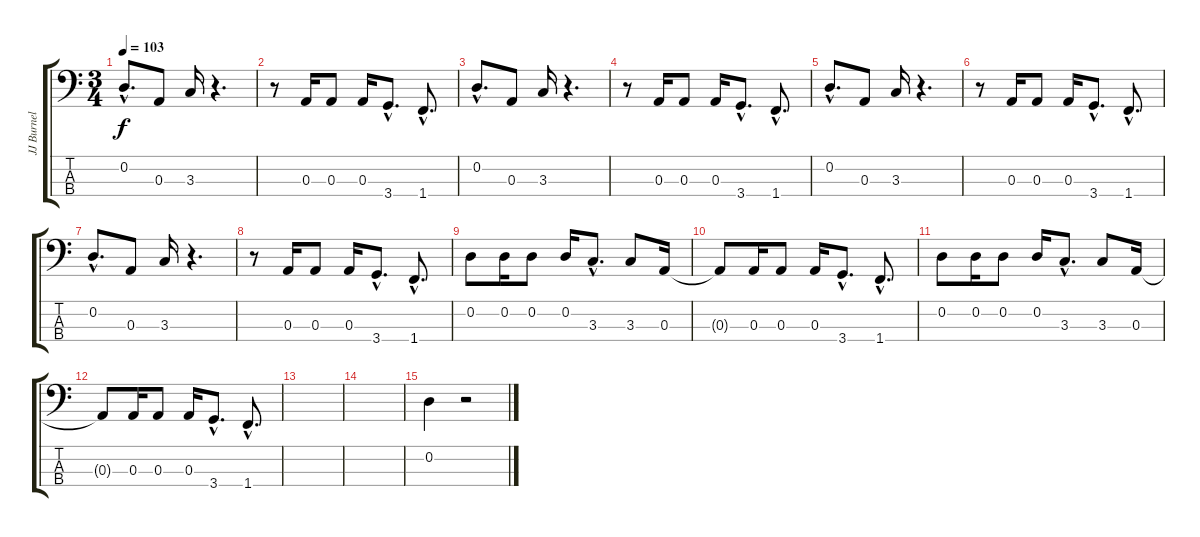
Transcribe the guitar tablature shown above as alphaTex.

\track ("JJ Burnel - Bass" "JJ Burnel ") {instrument electricbasspick}
\staff {score tabs}
\tuning (G2 D2 A1 E1) {hide}
\ts (3 4)
\tempo 103
\clef f4
\ks c
0.2{hac}.8{d dy f} 0.3.8 3.3.16 r.4{d} |
r.8 0.3.16 0.3.8 0.3.16 3.4{hac}.8{d} 1.4{hac}.8{d} |
0.2{hac}.8{d} 0.3.8 3.3.16 r.4{d} |
r.8 0.3.16 0.3.8 0.3.16 3.4{hac}.8{d} 1.4{hac}.8{d} |
0.2{hac}.8{d} 0.3.8 3.3.16 r.4{d} |
r.8 0.3.16 0.3.8 0.3.16 3.4{hac}.8{d} 1.4{hac}.8{d} |
0.2{hac}.8{d} 0.3.8 3.3.16 r.4{d} |
r.8 0.3.16 0.3.8 0.3.16 3.4{hac}.8{d} 1.4{hac}.8{d} |
0.2.8 0.2.16 0.2.8 0.2.16 3.3{hac}.8{d} 3.3.8 0.3.16 |
0.3{t}.8 0.3.16 0.3.8 0.3.16 3.4{hac}.8{d} 1.4{hac}.8{d} |
0.2.8 0.2.16 0.2.8 0.2.16 3.3{hac}.8{d} 3.3.8 0.3.16 |
0.3{t}.8 0.3.16 0.3.8 0.3.16 3.4{hac}.8{d} 1.4{hac}.8{d} |
|
|
0.2.4 r.2
